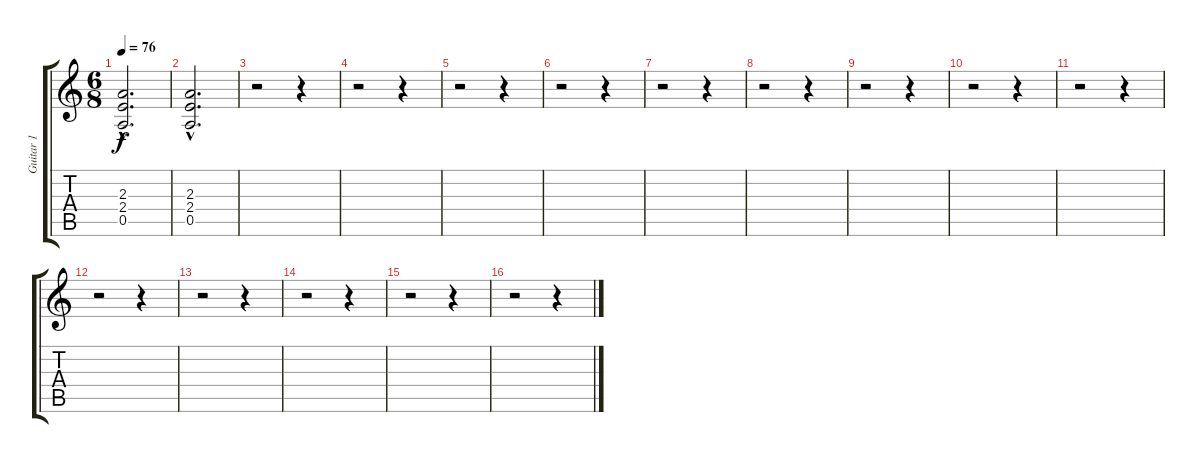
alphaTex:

\track ("Guitar 1" "Guitar 1") {instrument overdrivenguitar}
\staff {score tabs}
\tuning (E4 B3 G3 D3 A2 E2) {hide}
\ts (6 8)
\tempo 76
\clef g2
\ks c
(2.3{hac} 2.4{hac} 0.5{hac}).2{d dy f} |
(2.3{hac} 2.4{hac} 0.5{hac}).2{d} |
r.2 r.4 |
r.2 r.4 |
r.2 r.4 |
r.2 r.4 |
r.2 r.4 |
r.2 r.4 |
r.2 r.4 |
r.2 r.4 |
r.2 r.4 |
r.2 r.4 |
r.2 r.4 |
r.2 r.4 |
r.2 r.4 |
r.2 r.4
